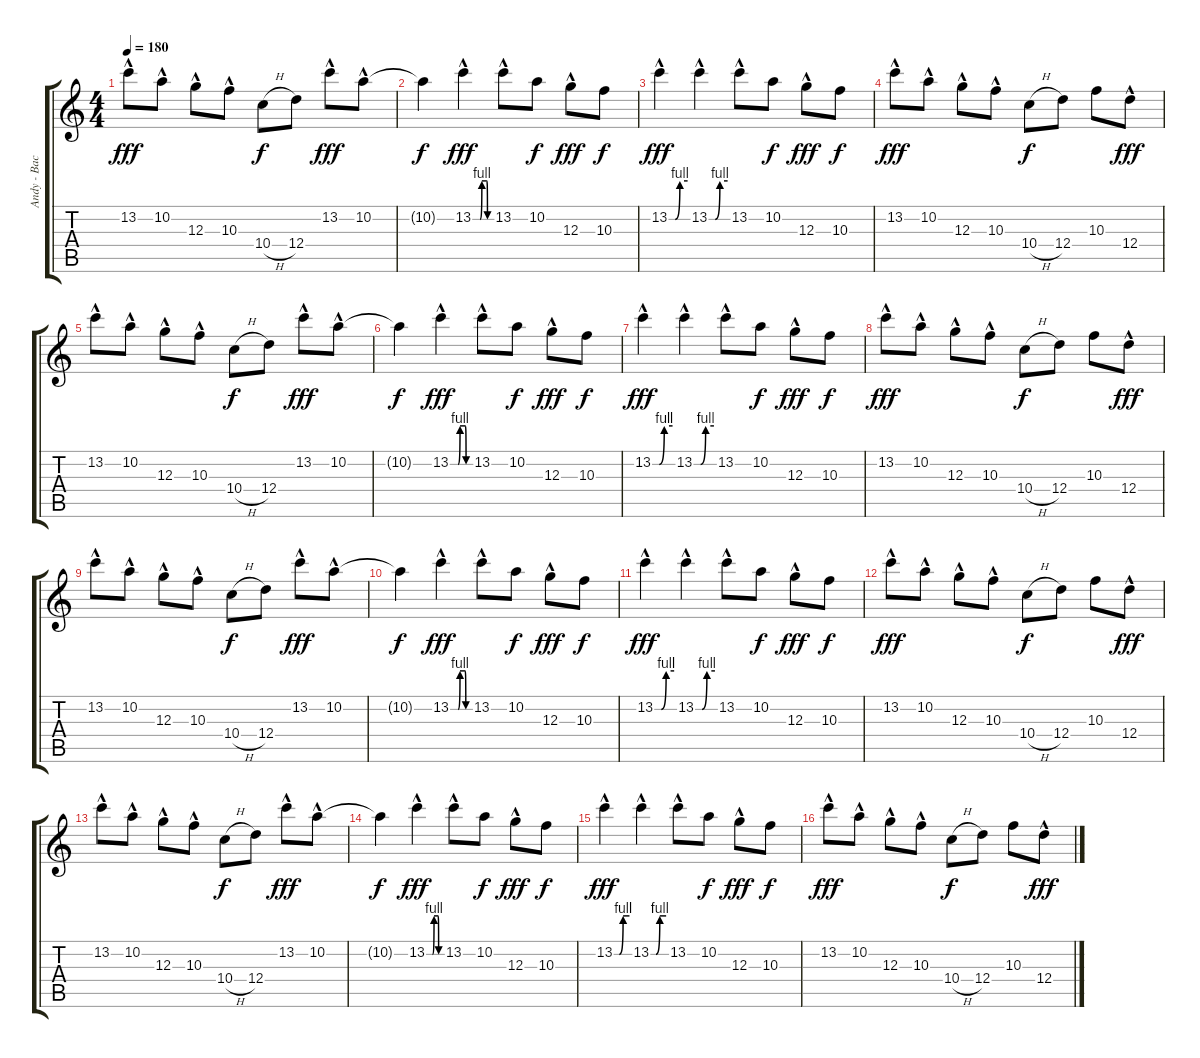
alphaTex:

\track ("Andy - Backround/Solo" "Andy - Bac") {instrument overdrivenguitar}
\staff {score tabs}
\tuning (E4 B3 G3 D3 A2 E2) {hide}
\ts (4 4)
\tempo 180
\clef g2
\ks c
13.2{hac}.8{dy fff} 10.2{hac}.8 12.3{hac}.8 10.3{hac}.8 10.4{h}.8{dy f} 12.4.8 13.2{hac}.8{dy fff} 10.2{hac}.8 |
10.2{t}.4{dy f} 13.2{be (custom 0 0 23 0 29 4 45 4 47 0 60 0) hac}.4{dy fff} 13.2{hac}.8 10.2.8{dy f} 12.3{hac}.8{dy fff} 10.3.8{dy f} |
13.2{be (custom 0 0 20 0 35 4 60 4) hac}.4{dy fff} 13.2{be (custom 0 0 20 0 35 4 60 4) hac}.4 13.2{hac}.8 10.2.8{dy f} 12.3{hac}.8{dy fff} 10.3.8{dy f} |
13.2{hac}.8{dy fff} 10.2{hac}.8 12.3{hac}.8 10.3{hac}.8 10.4{h}.8{dy f} 12.4.8 10.3.8 12.4{hac}.8{dy fff} |
13.2{hac}.8 10.2{hac}.8 12.3{hac}.8 10.3{hac}.8 10.4{h}.8{dy f} 12.4.8 13.2{hac}.8{dy fff} 10.2{hac}.8 |
10.2{t}.4{dy f} 13.2{be (custom 0 0 23 0 29 4 45 4 47 0 60 0) hac}.4{dy fff} 13.2{hac}.8 10.2.8{dy f} 12.3{hac}.8{dy fff} 10.3.8{dy f} |
13.2{be (custom 0 0 20 0 35 4 60 4) hac}.4{dy fff} 13.2{be (custom 0 0 20 0 35 4 60 4) hac}.4 13.2{hac}.8 10.2.8{dy f} 12.3{hac}.8{dy fff} 10.3.8{dy f} |
13.2{hac}.8{dy fff} 10.2{hac}.8 12.3{hac}.8 10.3{hac}.8 10.4{h}.8{dy f} 12.4.8 10.3.8 12.4{hac}.8{dy fff} |
13.2{hac}.8 10.2{hac}.8 12.3{hac}.8 10.3{hac}.8 10.4{h}.8{dy f} 12.4.8 13.2{hac}.8{dy fff} 10.2{hac}.8 |
10.2{t}.4{dy f} 13.2{be (custom 0 0 23 0 29 4 45 4 47 0 60 0) hac}.4{dy fff} 13.2{hac}.8 10.2.8{dy f} 12.3{hac}.8{dy fff} 10.3.8{dy f} |
13.2{be (custom 0 0 20 0 35 4 60 4) hac}.4{dy fff} 13.2{be (custom 0 0 20 0 35 4 60 4) hac}.4 13.2{hac}.8 10.2.8{dy f} 12.3{hac}.8{dy fff} 10.3.8{dy f} |
13.2{hac}.8{dy fff} 10.2{hac}.8 12.3{hac}.8 10.3{hac}.8 10.4{h}.8{dy f} 12.4.8 10.3.8 12.4{hac}.8{dy fff} |
13.2{hac}.8 10.2{hac}.8 12.3{hac}.8 10.3{hac}.8 10.4{h}.8{dy f} 12.4.8 13.2{hac}.8{dy fff} 10.2{hac}.8 |
10.2{t}.4{dy f} 13.2{be (custom 0 0 23 0 29 4 45 4 47 0 60 0) hac}.4{dy fff} 13.2{hac}.8 10.2.8{dy f} 12.3{hac}.8{dy fff} 10.3.8{dy f} |
13.2{be (custom 0 0 20 0 35 4 60 4) hac}.4{dy fff} 13.2{be (custom 0 0 20 0 35 4 60 4) hac}.4 13.2{hac}.8 10.2.8{dy f} 12.3{hac}.8{dy fff} 10.3.8{dy f} |
13.2{hac}.8{dy fff volume 0} 10.2{hac}.8 12.3{hac}.8 10.3{hac}.8 10.4{h}.8{dy f} 12.4.8 10.3.8 12.4{hac}.8{dy fff}
